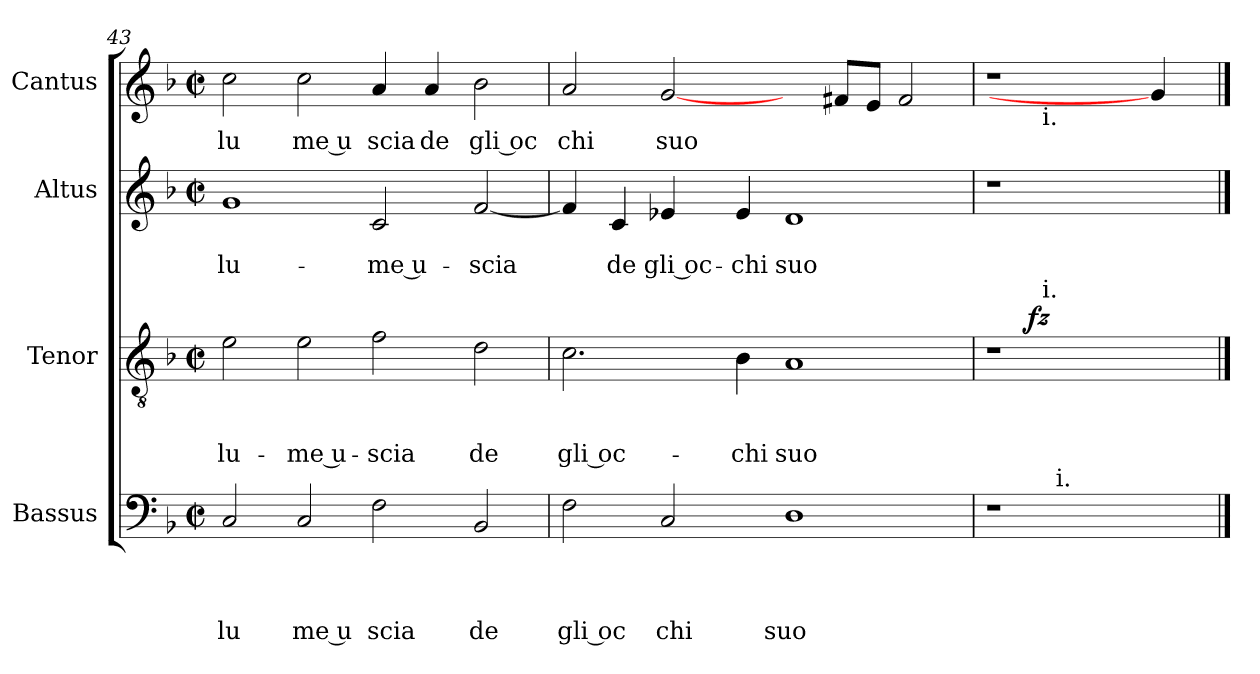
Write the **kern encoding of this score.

**kern	**text	**text	**text	**text	**kern	**text	**text	**text	**dynam	**kern	**text	**text	**kern	**text	**dynam
*part4	*part4	*part4	*part4	*part4	*part3	*part3	*part3	*part3	*part3	*part2	*part2	*part2	*part1	*part1	*part1
*staff4	*staff4	*staff4	*staff4	*staff4	*staff3	*staff3	*staff3	*staff3	*staff3	*staff2	*staff2	*staff2	*staff1	*staff1	*staff1
*I"Bassus	*	*	*	*	*I"Tenor	*	*	*	*	*I"Altus	*	*	*I"Cantus	*	*
*clefF4	*	*	*	*	*clefGv2	*	*	*	*	*clefG2	*	*	*clefG2	*	*
*k[b-]	*	*	*	*	*k[b-]	*	*	*	*	*k[b-]	*	*	*k[b-]	*	*
*F:	*	*	*	*	*F:	*	*	*	*	*F:	*	*	*F:	*	*
*M2/2	*	*	*	*	*M2/2	*	*	*	*	*M2/2	*	*	*M2/2	*	*
*met(c|)	*	*	*	*	*met(c|)	*	*	*	*	*met(c|)	*	*	*met(c|)	*	*
=43	=43	=43	=43	=43	=43	=43	=43	=43	=43	=43	=43	=43	=43	=43	=43
!	!	!	!	!LO:LY:b	!	!	!	!LO:LY:b	!	!	!	!LO:LY:b	!	!LO:LY:b	!
2C/	.	.	.	lu	2e\	.	.	lu-	.	1g	.	lu-	2cc\	lu	.
!	!	!	!	!LO:LY:b:rj	!	!	!	!LO:LY:b:rj	!	!	!	!	!	!LO:LY:b:rj	!
2C/	.	.	.	me u	2e\	.	.	-me u-	.	.	.	.	2cc\	me u	.
!	!	!	!	!LO:LY:b	!	!	!	!LO:LY:b	!	!	!	!LO:LY:b:rj	!	!LO:LY:b	!
2F\	.	.	.	scia	2f\	.	.	-scia	.	2c/	.	-me u-	4a/	scia	.
!	!	!	!	!	!	!	!	!	!	!	!	!	!	!LO:LY:b	!
.	.	.	.	.	.	.	.	.	.	.	.	.	4a/	de	.
!	!	!	!	!LO:LY:b	!	!	!	!LO:LY:b	!	!	!	!LO:LY:b	!	!LO:LY:b:rj	!
2BB-/	.	.	.	de	2d\	.	.	de	.	[<2f/	.	-scia	2b-\	gli oc	.
=44	=44	=44	=44	=44	=44	=44	=44	=44	=44	=44	=44	=44	=44	=44	=44
!	!	!	!	!LO:LY:b:rj	!	!	!	!LO:LY:b:rj	!	!	!	!	!	!LO:LY:b	!
2F\	.	.	.	gli oc	2.c\	.	.	gli oc-	.	4f/]	.	.	2a/	chi	.
!	!	!	!	!	!	!	!	!	!	!	!	!LO:LY:b	!	!	!
.	.	.	.	.	.	.	.	.	.	4c/	.	de	.	.	.
!	!	!	!	!LO:LY:b	!	!	!	!	!	!	!	!LO:LY:b:rj	!	!LO:LY:b	!
2C/	.	.	.	chi	.	.	.	.	.	4e-X/	.	gli oc-	[2g/	suo	.
!	!	!	!	!	!	!	!	!LO:LY:b	!	!	!	!LO:LY:b	!	!	!
.	.	.	.	.	4B-\	.	.	-chi	.	4e-/	.	-chi	.	.	.
!	!	!	!	!LO:LY:b	!	!	!	!LO:LY:b	!	!	!	!LO:LY:b	!	!	!
1D	.	.	.	suo	1A	.	.	suo-	.	1d	.	suo-	4ryy	.	.
.	.	.	.	.	.	.	.	.	.	.	.	.	8f#/L	.	.
.	.	.	.	.	.	.	.	.	.	.	.	.	8e/J	.	.
.	.	.	.	.	.	.	.	.	.	.	.	.	2f#/	.	.
=45	=45	=45	=45	=45	=45	=45	=45	=45	=45	=45	=45	=45	=45	=45	=45
*^	*	*	*	*	*^	*	*	*	*	*	*	*	*^	*	*
*	*	*	*	*	*	*	*^	*	*	*	*	*	*	*	*	*^	*	*
1r	4ryy	.	.	.	.	1r	8.ryy	8..ryy	.	.	.	.	1r	.	.	1r	8.ryy	8..ryy	.	.
!	!	!	!	!	!	!	!	!	!	!	!	!LO:DY:b	!	!	!	!	!	!	!	!LO:DY:b
!	!	!	!	!	!	!	!	!	!	!	!	!	!	!	!	!	!	!	!	!LO:DY:n=1:b
.	.	.	.	.	.	.	1ryy	.	.	.	.	fz	.	.	.	.	1ryy	.	.	fz ffff
!	!	!	!	!	!	!	!	!	!	!	!	!	!	!	!	!	!	!LO:TX:b:t=i.	!	!
!	!	!	!	!	!	!	!	!LO:TX:a:t=i.	!	!	!	!	!	!	!	!	!	!	!	!
.	.	.	.	.	.	.	.	1ryy	.	.	.	.	.	.	.	.	.	1ryy	.	.
!	!LO:TX:a:t=i.	!	!	!	!	!	!	!	!	!	!	!	!	!	!	!	!	!	!	!
.	1ryy	.	.	.	.	.	.	.	.	.	.	.	.	.	.	.	.	.	.	.
4ryy	.	.	.	.	.	4ryy	.	.	.	.	.	.	4ryy	.	.	4g/]	.	.	.	.
.	.	.	.	.	.	.	16ryy	.	.	.	.	.	.	.	.	.	16ryy	.	.	.
.	.	.	.	.	.	.	.	32ryy	.	.	.	.	.	.	.	.	.	32ryy	.	.
*v	*v	*	*	*	*	*	*	*	*	*	*	*	*	*	*	*v	*v	*v	*	*
*	*	*	*	*	*v	*v	*v	*	*	*	*	*	*	*	*	*	*
==	==	==	==	==	==	==	==	==	==	==	==	==	==	==	==
*-	*-	*-	*-	*-	*-	*-	*-	*-	*-	*-	*-	*-	*-	*-	*-
